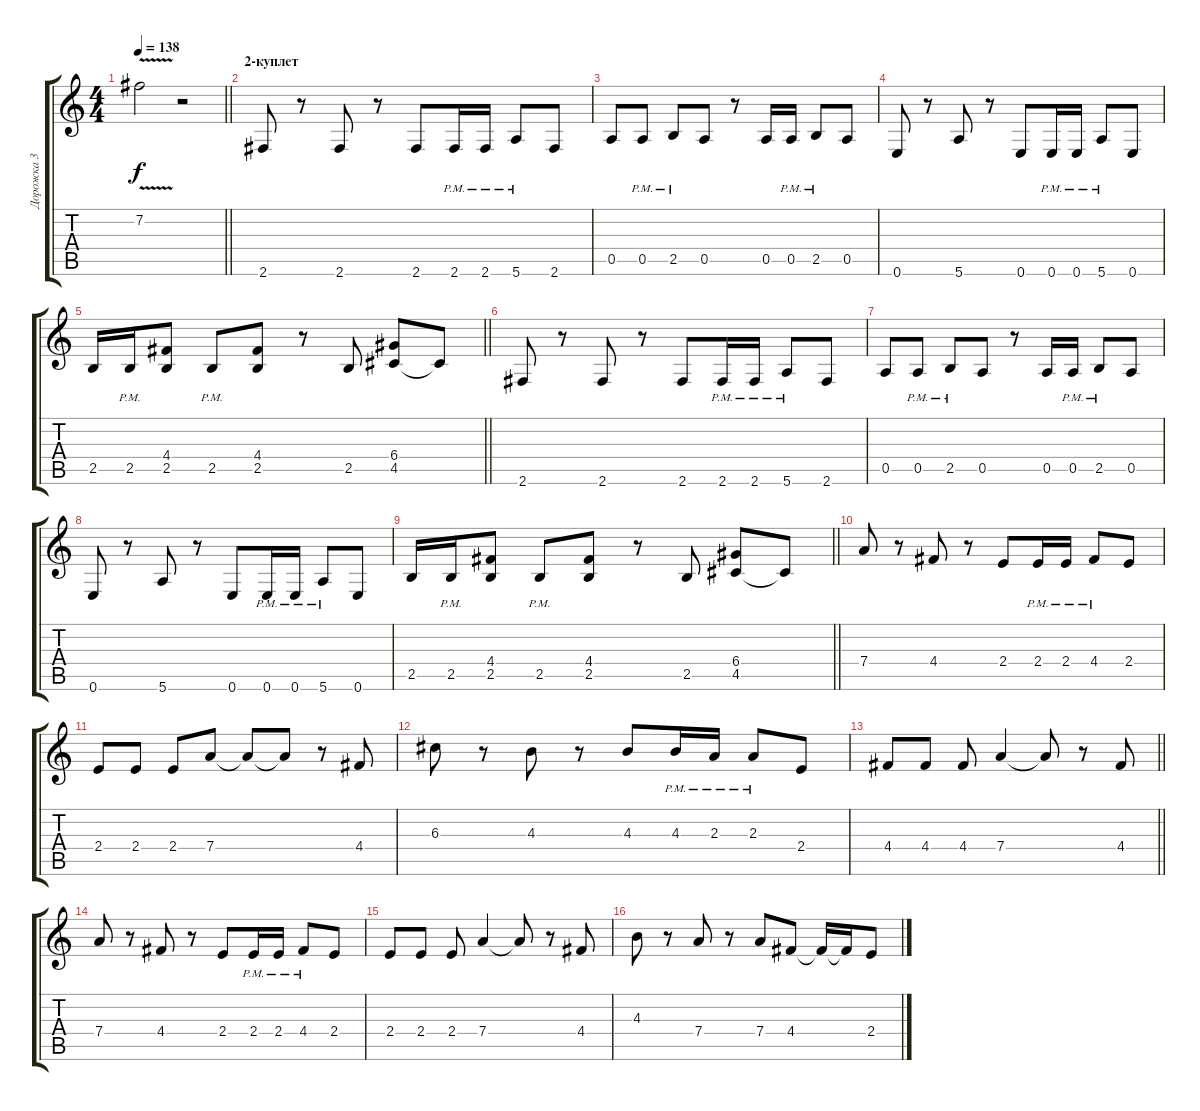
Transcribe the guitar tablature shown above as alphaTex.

\track ("Дорожка 3" "Дорожка 3") {instrument overdrivenguitar}
\staff {score tabs}
\tuning (E4 B3 G3 D3 A2 E2) {hide}
\ts (4 4)
\tempo 138
\clef g2
\barLineRight lightlight
\ks c
7.2{v}.2{dy f} r.2 |
\section ("" "2-куплет")
2.6.8 r.8 2.6.8 r.8 2.6.8 2.6{pm}.16 2.6{pm}.16 5.6{pm}.8 2.6.8 |
0.5.8 0.5{pm}.8 2.5{pm}.8 0.5.8 r.8 0.5.16 0.5{pm}.16 2.5{pm}.8 0.5.8 |
0.6.8 r.8 5.6.8 r.8 0.6.8 0.6{pm}.16 0.6{pm}.16 5.6{pm}.8 0.6.8 |
\barLineRight lightlight
2.5.16 2.5{pm}.16 (4.4 2.5).8 2.5{pm}.8 (4.4 2.5).8 r.8 2.5.8 (6.4 4.5).8 4.5{t}.8 |
2.6.8 r.8 2.6.8 r.8 2.6.8 2.6{pm}.16 2.6{pm}.16 5.6{pm}.8 2.6.8 |
0.5.8 0.5{pm}.8 2.5{pm}.8 0.5.8 r.8 0.5.16 0.5{pm}.16 2.5{pm}.8 0.5.8 |
0.6.8 r.8 5.6.8 r.8 0.6.8 0.6{pm}.16 0.6{pm}.16 5.6{pm}.8 0.6.8 |
\barLineRight lightlight
2.5.16 2.5{pm}.16 (4.4 2.5).8 2.5{pm}.8 (4.4 2.5).8 r.8 2.5.8 (6.4 4.5).8 4.5{t}.8 |
7.4.8 r.8 4.4.8 r.8 2.4.8 2.4{pm}.16 2.4{pm}.16 4.4{pm}.8 2.4.8 |
2.4.8 2.4.8 2.4.8 7.4.8 7.4{t}.8 7.4{t}.8 r.8 4.4.8 |
6.3.8 r.8 4.3.8 r.8 4.3.8 4.3{pm}.16 2.3{pm}.16 2.3{pm}.8 2.4.8 |
\barLineRight lightlight
4.4.8 4.4.8 4.4.8 7.4.4 7.4{t}.8 r.8 4.4.8 |
7.4.8 r.8 4.4.8 r.8 2.4.8 2.4{pm}.16 2.4{pm}.16 4.4{pm}.8 2.4.8 |
2.4.8 2.4.8 2.4.8 7.4.4 7.4{t}.8 r.8 4.4.8 |
4.3.8 r.8 7.4.8 r.8 7.4.8 4.4.8 4.4{t}.16 4.4{t}.16 2.4.8
